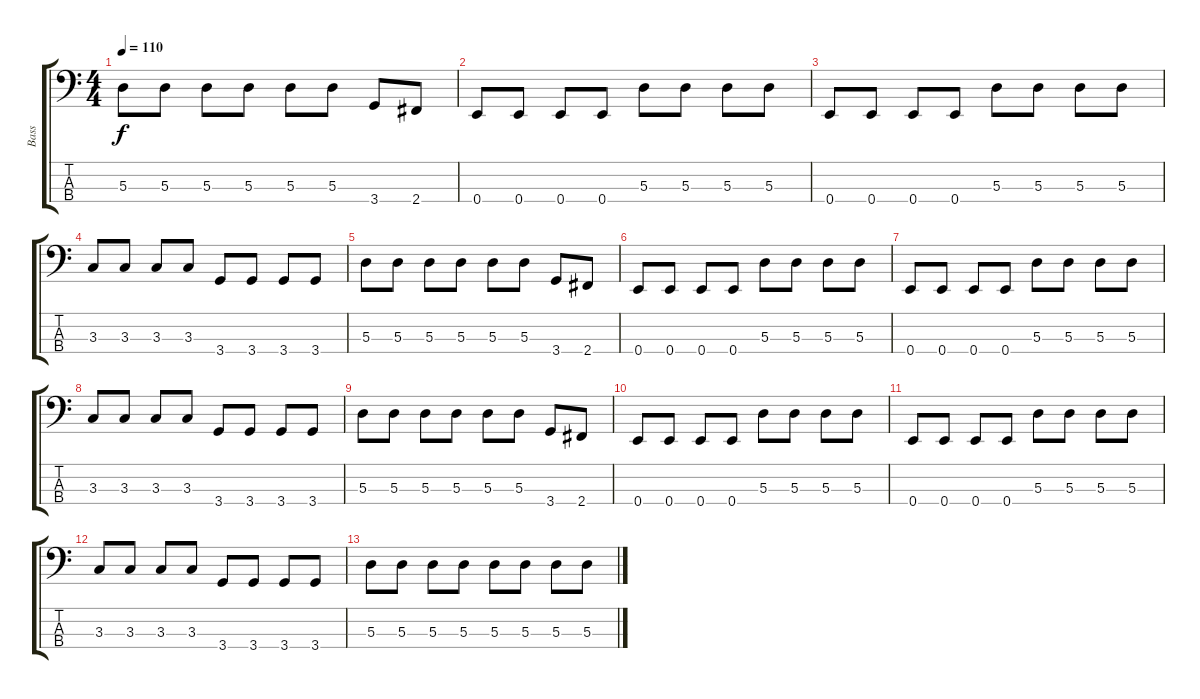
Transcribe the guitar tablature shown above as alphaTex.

\track ("Bass" "Bass") {instrument electricbasspick}
\staff {score tabs}
\tuning (G2 D2 A1 E1) {hide}
\ts (4 4)
\tempo 110
\clef f4
\ks c
5.3.8{dy f} 5.3.8 5.3.8 5.3.8 5.3.8 5.3.8 3.4.8 2.4.8 |
0.4.8 0.4.8 0.4.8 0.4.8 5.3.8 5.3.8 5.3.8 5.3.8 |
0.4.8 0.4.8 0.4.8 0.4.8 5.3.8 5.3.8 5.3.8 5.3.8 |
3.3.8 3.3.8 3.3.8 3.3.8 3.4.8 3.4.8 3.4.8 3.4.8 |
5.3.8 5.3.8 5.3.8 5.3.8 5.3.8 5.3.8 3.4.8 2.4.8 |
0.4.8 0.4.8 0.4.8 0.4.8 5.3.8 5.3.8 5.3.8 5.3.8 |
0.4.8 0.4.8 0.4.8 0.4.8 5.3.8 5.3.8 5.3.8 5.3.8 |
3.3.8 3.3.8 3.3.8 3.3.8 3.4.8 3.4.8 3.4.8 3.4.8 |
5.3.8 5.3.8 5.3.8 5.3.8 5.3.8 5.3.8 3.4.8 2.4.8 |
0.4.8 0.4.8 0.4.8 0.4.8 5.3.8 5.3.8 5.3.8 5.3.8 |
0.4.8 0.4.8 0.4.8 0.4.8 5.3.8 5.3.8 5.3.8 5.3.8 |
3.3.8 3.3.8 3.3.8 3.3.8 3.4.8 3.4.8 3.4.8 3.4.8 |
5.3.8 5.3.8 5.3.8 5.3.8 5.3.8 5.3.8 5.3.8 5.3.8
